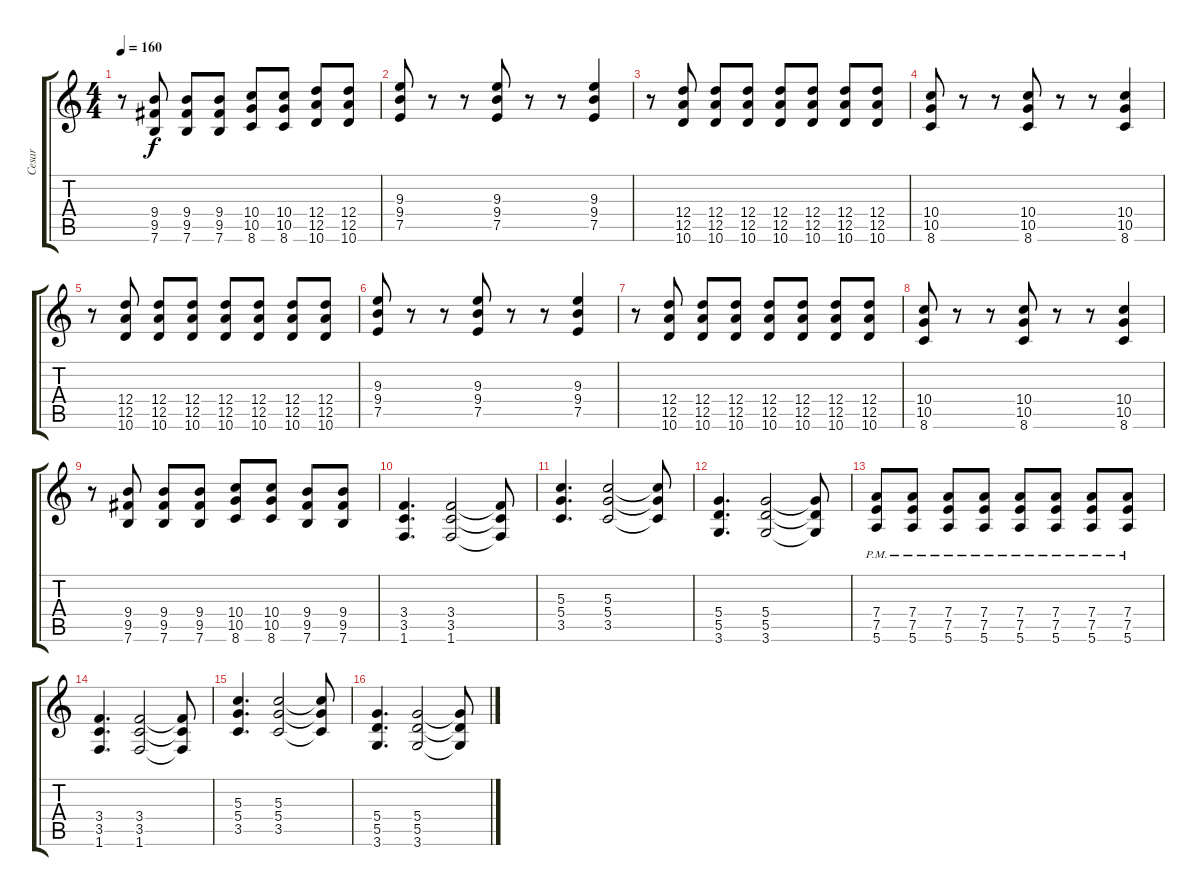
\track ("Cesar" "Cesar") {instrument distortionguitar}
\staff {score tabs}
\tuning (E4 B3 G3 D3 A2 E2) {hide}
\ts (4 4)
\tempo 160
\clef g2
\ks c
r.8{dy f} (9.4 9.5 7.6).8 (9.4 9.5 7.6).8 (9.4 9.5 7.6).8 (10.4 10.5 8.6).8 (10.4 10.5 8.6).8 (12.4 12.5 10.6).8 (12.4 12.5 10.6).8 |
(9.3 9.4 7.5).8 r.8 r.8 (9.3 9.4 7.5).8 r.8 r.8 (9.3 9.4 7.5).4 |
r.8 (12.4 12.5 10.6).8 (12.4 12.5 10.6).8 (12.4 12.5 10.6).8 (12.4 12.5 10.6).8 (12.4 12.5 10.6).8 (12.4 12.5 10.6).8 (12.4 12.5 10.6).8 |
(10.4 10.5 8.6).8 r.8 r.8 (10.4 10.5 8.6).8 r.8 r.8 (10.4 10.5 8.6).4 |
r.8 (12.4 12.5 10.6).8 (12.4 12.5 10.6).8 (12.4 12.5 10.6).8 (12.4 12.5 10.6).8 (12.4 12.5 10.6).8 (12.4 12.5 10.6).8 (12.4 12.5 10.6).8 |
(9.3 9.4 7.5).8 r.8 r.8 (9.3 9.4 7.5).8 r.8 r.8 (9.3 9.4 7.5).4 |
r.8 (12.4 12.5 10.6).8 (12.4 12.5 10.6).8 (12.4 12.5 10.6).8 (12.4 12.5 10.6).8 (12.4 12.5 10.6).8 (12.4 12.5 10.6).8 (12.4 12.5 10.6).8 |
(10.4 10.5 8.6).8 r.8 r.8 (10.4 10.5 8.6).8 r.8 r.8 (10.4 10.5 8.6).4 |
r.8 (9.4 9.5 7.6).8 (9.4 9.5 7.6).8 (9.4 9.5 7.6).8 (10.4 10.5 8.6).8 (10.4 10.5 8.6).8 (9.4 9.5 7.6).8 (9.4 9.5 7.6).8 |
(3.4 3.5 1.6).4{d} (3.4 3.5 1.6).2 (3.4{t} 3.5{t} 1.6{t}).8 |
(5.3 5.4 3.5).4{d} (5.3 5.4 3.5).2 (5.3{t} 5.4{t} 3.5{t}).8 |
(5.4 5.5 3.6).4{d} (5.4 5.5 3.6).2 (5.4{t} 5.5{t} 3.6{t}).8 |
(7.4{pm} 7.5{pm} 5.6{pm}).8 (7.4{pm} 7.5{pm} 5.6{pm}).8 (7.4{pm} 7.5{pm} 5.6{pm}).8 (7.4{pm} 7.5{pm} 5.6{pm}).8 (7.4{pm} 7.5{pm} 5.6{pm}).8 (7.4{pm} 7.5{pm} 5.6{pm}).8 (7.4{pm} 7.5{pm} 5.6{pm}).8 (7.4{pm} 7.5{pm} 5.6{pm}).8 |
(3.4 3.5 1.6).4{d} (3.4 3.5 1.6).2 (3.4{t} 3.5{t} 1.6{t}).8 |
(5.3 5.4 3.5).4{d} (5.3 5.4 3.5).2 (5.3{t} 5.4{t} 3.5{t}).8 |
(5.4 5.5 3.6).4{d} (5.4 5.5 3.6).2 (5.4{t} 5.5{t} 3.6{t}).8
